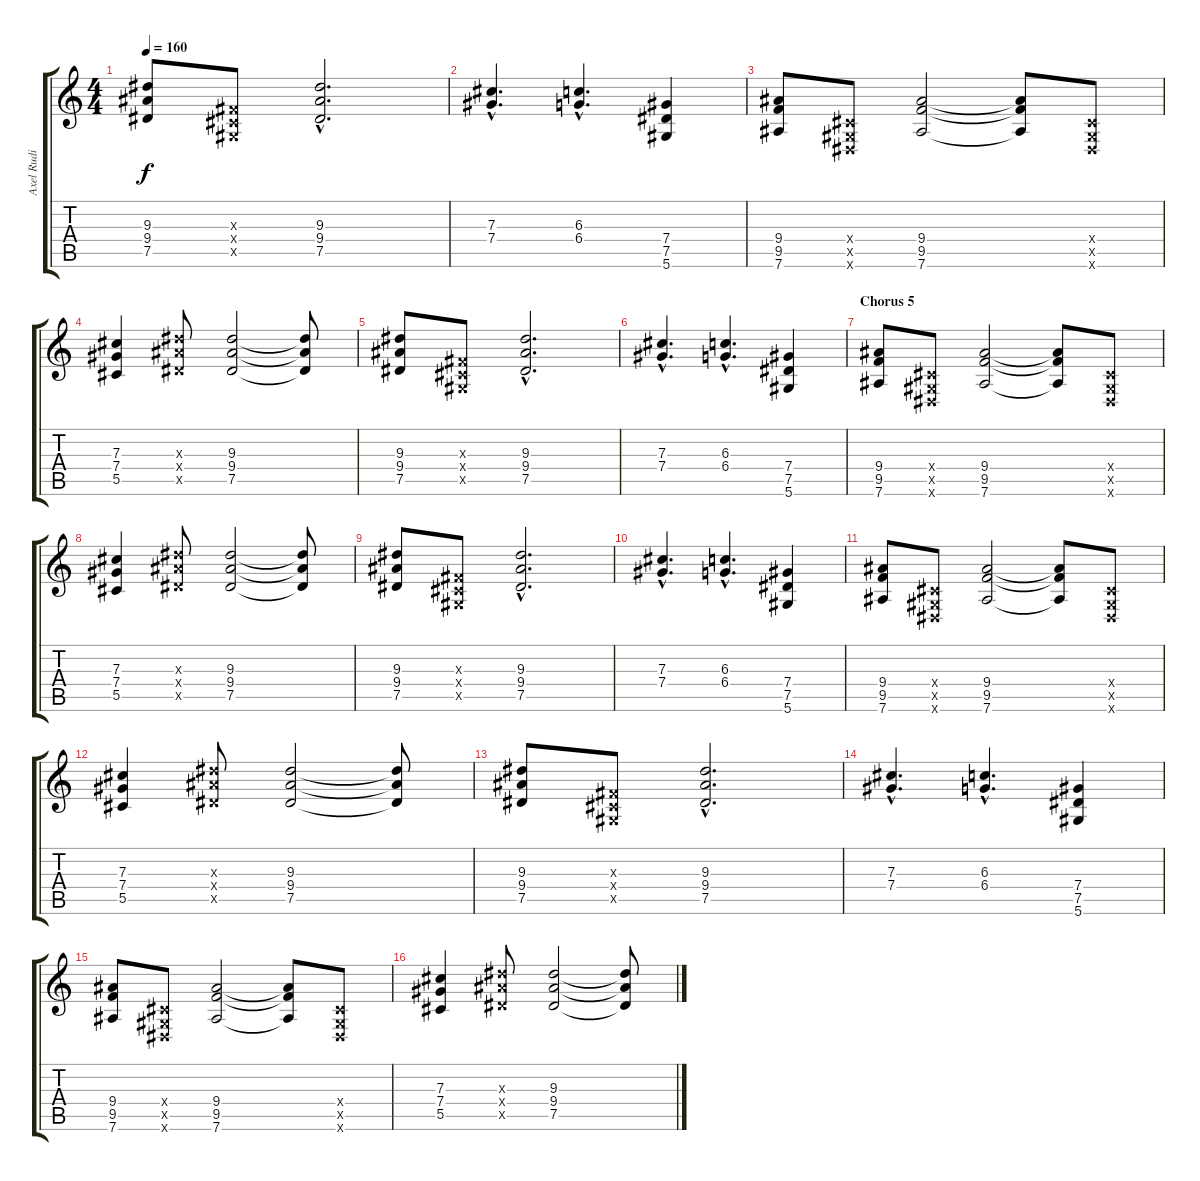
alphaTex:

\track ("Axel Rudi Pell - Guitar 1" "Axel Rudi ") {instrument distortionguitar}
\staff {score tabs}
\tuning (Eb4 Bb3 Gb3 Db3 Ab2 Eb2) {hide}
\ts (4 4)
\tempo 160
\clef g2
\ks c
(9.3 9.4 7.5).8{dy f} (0.3{x} 0.4{x} 0.5{x}).8 (9.3{hac} 9.4{hac} 7.5{hac}).2{d} |
(7.3{hac} 7.4{hac}).4{d} (6.3{hac} 6.4{hac}).4{d} (7.4 7.5 5.6).4 |
(9.4 9.5 7.6).8 (0.4{x} 0.5{x} 0.6{x}).8 (9.4 9.5 7.6).2 (9.4{t} 9.5{t} 7.6{t}).8 (0.4{x} 0.5{x} 0.6{x}).8 |
(7.3 7.4 5.5).4 (9.3{x} 9.4{x} 7.5{x}).8 (9.3 9.4 7.5).2 (9.3{t} 9.4{t} 7.5{t}).8 |
(9.3 9.4 7.5).8 (0.3{x} 0.4{x} 0.5{x}).8 (9.3{hac} 9.4{hac} 7.5{hac}).2{d} |
(7.3{hac} 7.4{hac}).4{d} (6.3{hac} 6.4{hac}).4{d} (7.4 7.5 5.6).4 |
\section ("" "Chorus 5")
(9.4 9.5 7.6).8{volume 10} (0.4{x} 0.5{x} 0.6{x}).8 (9.4 9.5 7.6).2 (9.4{t} 9.5{t} 7.6{t}).8 (0.4{x} 0.5{x} 0.6{x}).8 |
(7.3 7.4 5.5).4 (9.3{x} 9.4{x} 7.5{x}).8 (9.3 9.4 7.5).2 (9.3{t} 9.4{t} 7.5{t}).8 |
(9.3 9.4 7.5).8 (0.3{x} 0.4{x} 0.5{x}).8 (9.3{hac} 9.4{hac} 7.5{hac}).2{d} |
(7.3{hac} 7.4{hac}).4{d} (6.3{hac} 6.4{hac}).4{d} (7.4 7.5 5.6).4 |
(9.4 9.5 7.6).8{volume 8} (0.4{x} 0.5{x} 0.6{x}).8 (9.4 9.5 7.6).2 (9.4{t} 9.5{t} 7.6{t}).8 (0.4{x} 0.5{x} 0.6{x}).8 |
(7.3 7.4 5.5).4 (9.3{x} 9.4{x} 7.5{x}).8 (9.3 9.4 7.5).2 (9.3{t} 9.4{t} 7.5{t}).8 |
(9.3 9.4 7.5).8 (0.3{x} 0.4{x} 0.5{x}).8 (9.3{hac} 9.4{hac} 7.5{hac}).2{d} |
(7.3{hac} 7.4{hac}).4{d} (6.3{hac} 6.4{hac}).4{d} (7.4 7.5 5.6).4 |
(9.4 9.5 7.6).8{volume 6} (0.4{x} 0.5{x} 0.6{x}).8 (9.4 9.5 7.6).2 (9.4{t} 9.5{t} 7.6{t}).8 (0.4{x} 0.5{x} 0.6{x}).8 |
(7.3 7.4 5.5).4 (9.3{x} 9.4{x} 7.5{x}).8 (9.3 9.4 7.5).2 (9.3{t} 9.4{t} 7.5{t}).8
